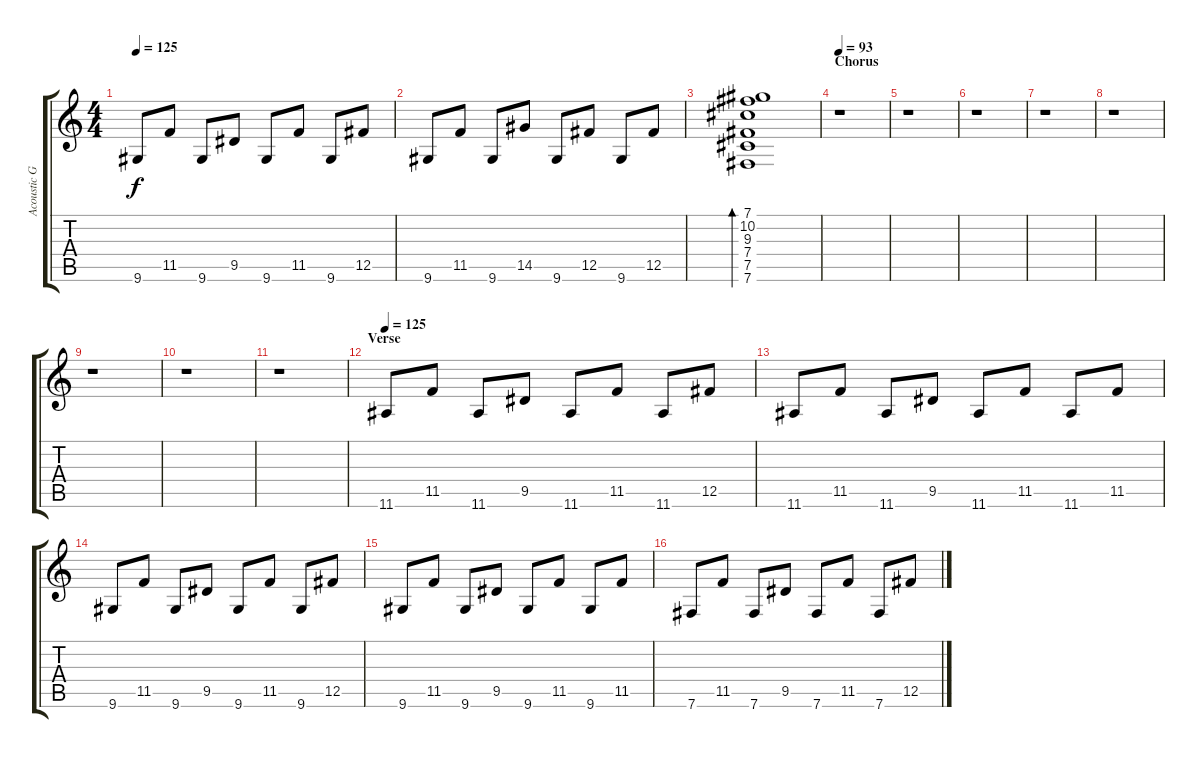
\track ("Acoustic Guitar 1" "Acoustic G") {instrument acousticguitarsteel}
\staff {score tabs}
\tuning (Db4 Ab3 E3 B2 Gb2 B1) {hide}
\ts (4 4)
\tempo 125
\clef g2
\ks c
9.6.8{dy f} 11.5.8 9.6.8 9.5.8 9.6.8 11.5.8 9.6.8 12.5.8 |
9.6.8 11.5.8 9.6.8 14.5.8 9.6.8 12.5.8 9.6.8 12.5.8 |
(7.1 10.2 9.3 7.4 7.5 7.6).1{bd 240} |
\section ("" "Chorus")
\tempo 93
r.1 |
r.1 |
r.1 |
r.1 |
r.1 |
r.1 |
r.1 |
r.1 |
\section ("" "Verse")
\tempo 125
11.6.8 11.5.8 11.6.8 9.5.8 11.6.8 11.5.8 11.6.8 12.5.8 |
11.6.8 11.5.8 11.6.8 9.5.8 11.6.8 11.5.8 11.6.8 11.5.8 |
9.6.8 11.5.8 9.6.8 9.5.8 9.6.8 11.5.8 9.6.8 12.5.8 |
9.6.8 11.5.8 9.6.8 9.5.8 9.6.8 11.5.8 9.6.8 11.5.8 |
7.6.8 11.5.8 7.6.8 9.5.8 7.6.8 11.5.8 7.6.8 12.5.8
